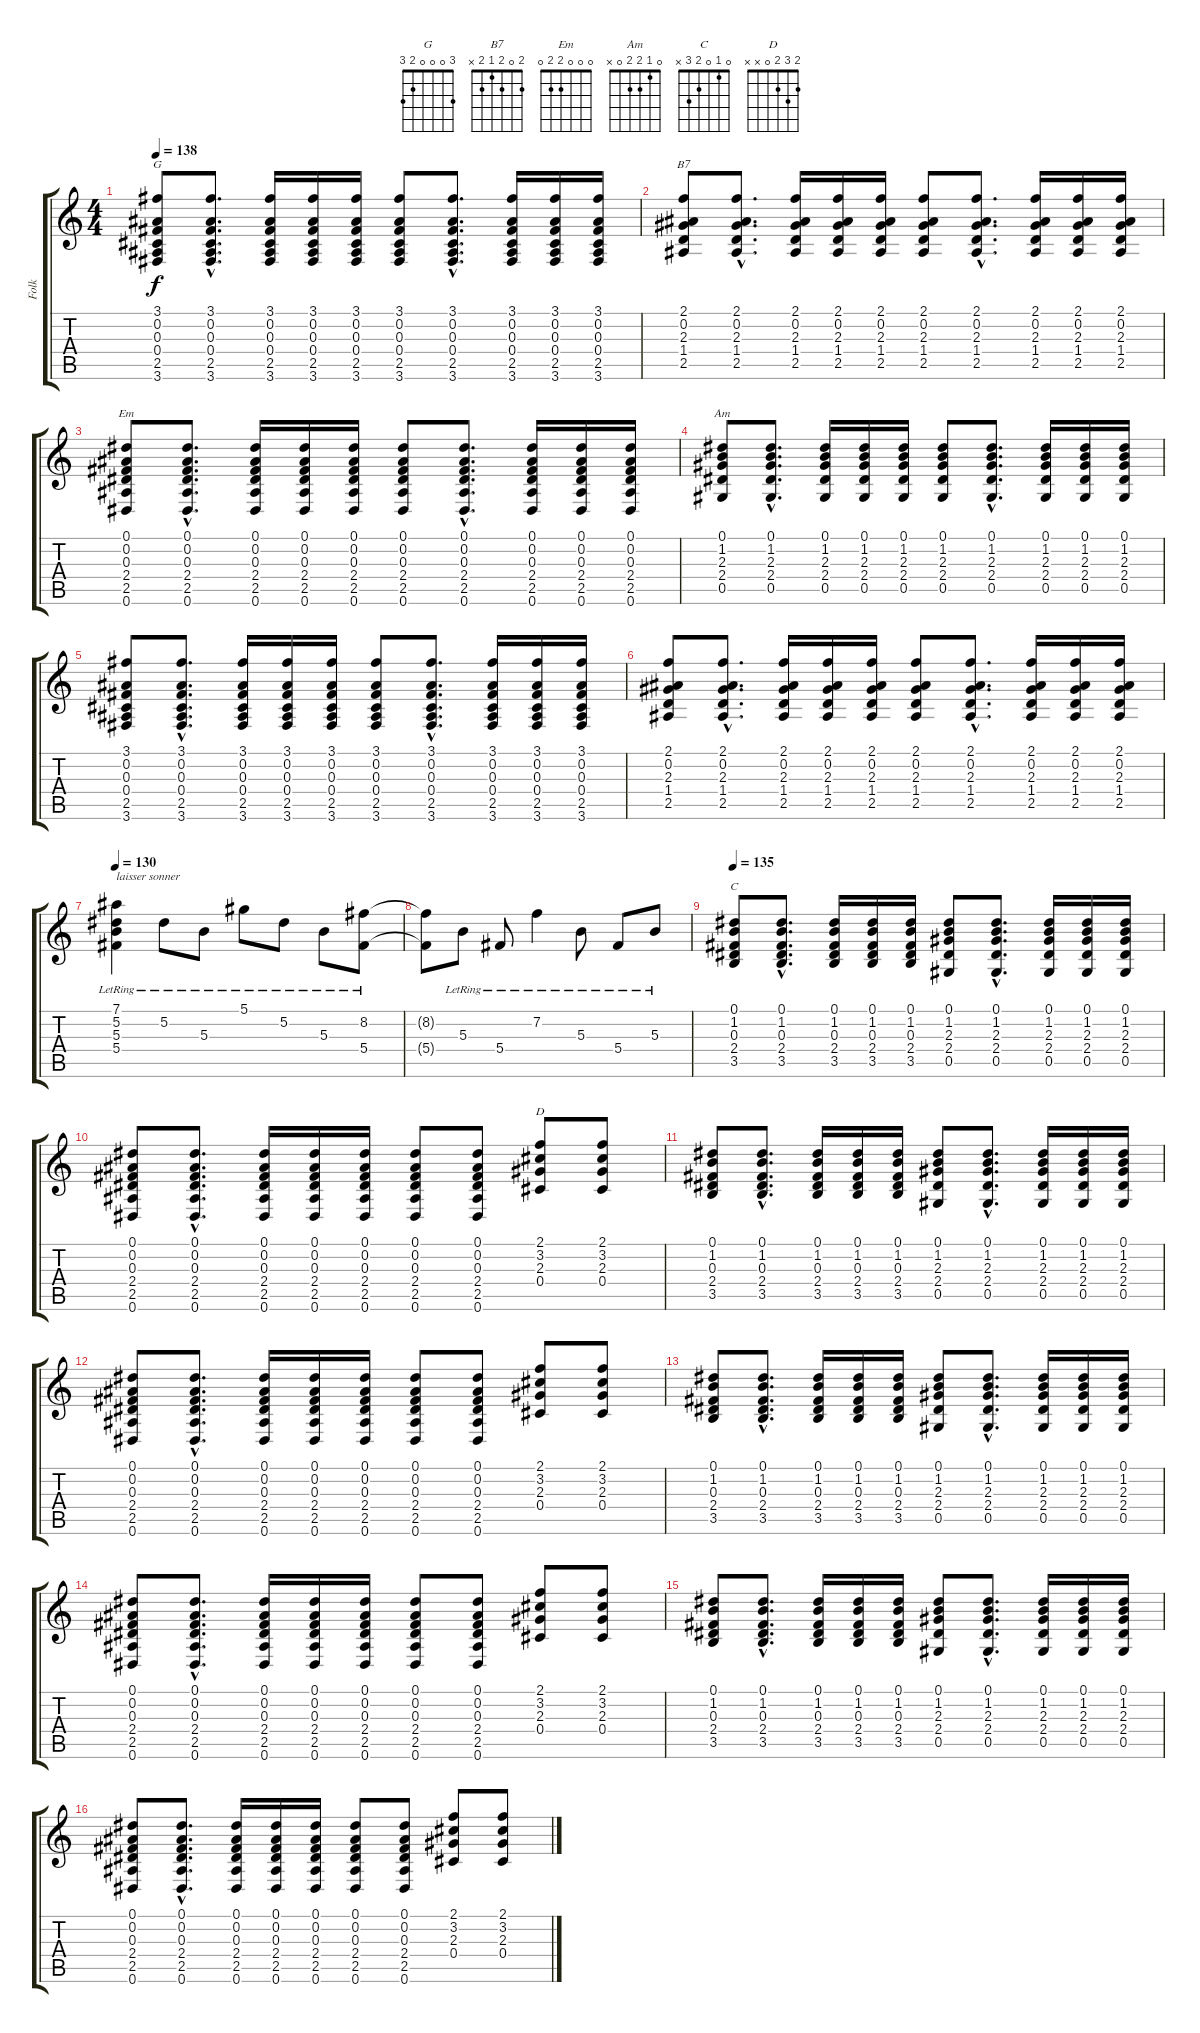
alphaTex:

\track ("Folk" "Folk") {instrument acousticguitarnylon}
\staff {score tabs}
\tuning (Eb4 Bb3 Gb3 Db3 Ab2 Eb2) {hide}
\chord ("G" 3 0 0 0 2 3)
\chord ("B7" 2 0 2 1 2 x)
\chord ("Em" 0 0 0 2 2 0)
\chord ("Am" 0 1 2 2 0 x)
\chord ("C" 0 1 0 2 3 x)
\chord ("D" 2 3 2 0 x x)
\ts (4 4)
\tempo 138
\clef g2
\ks c
(3.1 0.2 0.3 0.4 2.5 3.6).8{ch "G" dy f} (3.1{hac} 0.2{hac} 0.3{hac} 0.4{hac} 2.5{hac} 3.6{hac}).8{d} (3.1 0.2 0.3 0.4 2.5 3.6).16 (3.1 0.2 0.3 0.4 2.5 3.6).16 (3.1 0.2 0.3 0.4 2.5 3.6).16 (3.1 0.2 0.3 0.4 2.5 3.6).8 (3.1{hac} 0.2{hac} 0.3{hac} 0.4{hac} 2.5{hac} 3.6{hac}).8{d} (3.1 0.2 0.3 0.4 2.5 3.6).16 (3.1 0.2 0.3 0.4 2.5 3.6).16 (3.1 0.2 0.3 0.4 2.5 3.6).16 |
(2.1 0.2 2.3 1.4 2.5).8{ch "B7"} (2.1{hac} 0.2{hac} 2.3{hac} 1.4{hac} 2.5{hac}).8{d} (2.1 0.2 2.3 1.4 2.5).16 (2.1 0.2 2.3 1.4 2.5).16 (2.1 0.2 2.3 1.4 2.5).16 (2.1 0.2 2.3 1.4 2.5).8 (2.1{hac} 0.2{hac} 2.3{hac} 1.4{hac} 2.5{hac}).8{d} (2.1 0.2 2.3 1.4 2.5).16 (2.1 0.2 2.3 1.4 2.5).16 (2.1 0.2 2.3 1.4 2.5).16 |
(0.1 0.2 0.3 2.4 2.5 0.6).8{ch "Em"} (0.1{hac} 0.2{hac} 0.3{hac} 2.4{hac} 2.5{hac} 0.6{hac}).8{d} (0.1 0.2 0.3 2.4 2.5 0.6).16 (0.1 0.2 0.3 2.4 2.5 0.6).16 (0.1 0.2 0.3 2.4 2.5 0.6).16 (0.1 0.2 0.3 2.4 2.5 0.6).8 (0.1{hac} 0.2{hac} 0.3{hac} 2.4{hac} 2.5{hac} 0.6{hac}).8{d} (0.1 0.2 0.3 2.4 2.5 0.6).16 (0.1 0.2 0.3 2.4 2.5 0.6).16 (0.1 0.2 0.3 2.4 2.5 0.6).16 |
(0.1 1.2 2.3 2.4 0.5).8{ch "Am"} (0.1{hac} 1.2{hac} 2.3{hac} 2.4{hac} 0.5{hac}).8{d} (0.1 1.2 2.3 2.4 0.5).16 (0.1 1.2 2.3 2.4 0.5).16 (0.1 1.2 2.3 2.4 0.5).16 (0.1 1.2 2.3 2.4 0.5).8 (0.1{hac} 1.2{hac} 2.3{hac} 2.4{hac} 0.5{hac}).8{d} (0.1 1.2 2.3 2.4 0.5).16 (0.1 1.2 2.3 2.4 0.5).16 (0.1 1.2 2.3 2.4 0.5).16 |
(3.1 0.2 0.3 0.4 2.5 3.6).8 (3.1{hac} 0.2{hac} 0.3{hac} 0.4{hac} 2.5{hac} 3.6{hac}).8{d} (3.1 0.2 0.3 0.4 2.5 3.6).16 (3.1 0.2 0.3 0.4 2.5 3.6).16 (3.1 0.2 0.3 0.4 2.5 3.6).16 (3.1 0.2 0.3 0.4 2.5 3.6).8 (3.1{hac} 0.2{hac} 0.3{hac} 0.4{hac} 2.5{hac} 3.6{hac}).8{d} (3.1 0.2 0.3 0.4 2.5 3.6).16 (3.1 0.2 0.3 0.4 2.5 3.6).16 (3.1 0.2 0.3 0.4 2.5 3.6).16 |
(2.1 0.2 2.3 1.4 2.5).8 (2.1{hac} 0.2{hac} 2.3{hac} 1.4{hac} 2.5{hac}).8{d} (2.1 0.2 2.3 1.4 2.5).16 (2.1 0.2 2.3 1.4 2.5).16 (2.1 0.2 2.3 1.4 2.5).16 (2.1 0.2 2.3 1.4 2.5).8 (2.1{hac} 0.2{hac} 2.3{hac} 1.4{hac} 2.5{hac}).8{d} (2.1 0.2 2.3 1.4 2.5).16 (2.1 0.2 2.3 1.4 2.5).16 (2.1 0.2 2.3 1.4 2.5).16 |
\tempo 130
(7.1{lr} 5.2{lr} 5.3{lr} 5.4{lr}).4{txt "laisser sonner"} 5.2{lr}.8 5.3{lr}.8 5.1{lr}.8 5.2{lr}.8 5.3{lr}.8 (8.2{lr} 5.4{lr}).8 |
(8.2{t} 5.4{t}).8 5.3{lr}.8 5.4{lr}.8 7.2{lr}.4 5.3{lr}.8 5.4{lr}.8 5.3{lr}.8 |
\tempo 135
(0.1 1.2 0.3 2.4 3.5).8{ch "C"} (0.1{hac} 1.2{hac} 0.3{hac} 2.4{hac} 3.5{hac}).8{d} (0.1 1.2 0.3 2.4 3.5).16 (0.1 1.2 0.3 2.4 3.5).16 (0.1 1.2 0.3 2.4 3.5).16 (0.1 1.2 2.3 2.4 0.5).8 (0.1{hac} 1.2{hac} 2.3{hac} 2.4{hac} 0.5{hac}).8{d} (0.1 1.2 2.3 2.4 0.5).16 (0.1 1.2 2.3 2.4 0.5).16 (0.1 1.2 2.3 2.4 0.5).16 |
(0.1 0.2 0.3 2.4 2.5 0.6).8 (0.1{hac} 0.2{hac} 0.3{hac} 2.4{hac} 2.5{hac} 0.6{hac}).8{d} (0.1 0.2 0.3 2.4 2.5 0.6).16 (0.1 0.2 0.3 2.4 2.5 0.6).16 (0.1 0.2 0.3 2.4 2.5 0.6).16 (0.1 0.2 0.3 2.4 2.5 0.6).8 (0.1 0.2 0.3 2.4 2.5 0.6).8 (2.1 3.2 2.3 0.4).8{ch "D"} (2.1 3.2 2.3 0.4).8 |
(0.1 1.2 0.3 2.4 3.5).8 (0.1{hac} 1.2{hac} 0.3{hac} 2.4{hac} 3.5{hac}).8{d} (0.1 1.2 0.3 2.4 3.5).16 (0.1 1.2 0.3 2.4 3.5).16 (0.1 1.2 0.3 2.4 3.5).16 (0.1 1.2 2.3 2.4 0.5).8 (0.1{hac} 1.2{hac} 2.3{hac} 2.4{hac} 0.5{hac}).8{d} (0.1 1.2 2.3 2.4 0.5).16 (0.1 1.2 2.3 2.4 0.5).16 (0.1 1.2 2.3 2.4 0.5).16 |
(0.1 0.2 0.3 2.4 2.5 0.6).8 (0.1{hac} 0.2{hac} 0.3{hac} 2.4{hac} 2.5{hac} 0.6{hac}).8{d} (0.1 0.2 0.3 2.4 2.5 0.6).16 (0.1 0.2 0.3 2.4 2.5 0.6).16 (0.1 0.2 0.3 2.4 2.5 0.6).16 (0.1 0.2 0.3 2.4 2.5 0.6).8 (0.1 0.2 0.3 2.4 2.5 0.6).8 (2.1 3.2 2.3 0.4).8 (2.1 3.2 2.3 0.4).8 |
(0.1 1.2 0.3 2.4 3.5).8 (0.1{hac} 1.2{hac} 0.3{hac} 2.4{hac} 3.5{hac}).8{d} (0.1 1.2 0.3 2.4 3.5).16 (0.1 1.2 0.3 2.4 3.5).16 (0.1 1.2 0.3 2.4 3.5).16 (0.1 1.2 2.3 2.4 0.5).8 (0.1{hac} 1.2{hac} 2.3{hac} 2.4{hac} 0.5{hac}).8{d} (0.1 1.2 2.3 2.4 0.5).16 (0.1 1.2 2.3 2.4 0.5).16 (0.1 1.2 2.3 2.4 0.5).16 |
(0.1 0.2 0.3 2.4 2.5 0.6).8 (0.1{hac} 0.2{hac} 0.3{hac} 2.4{hac} 2.5{hac} 0.6{hac}).8{d} (0.1 0.2 0.3 2.4 2.5 0.6).16 (0.1 0.2 0.3 2.4 2.5 0.6).16 (0.1 0.2 0.3 2.4 2.5 0.6).16 (0.1 0.2 0.3 2.4 2.5 0.6).8 (0.1 0.2 0.3 2.4 2.5 0.6).8 (2.1 3.2 2.3 0.4).8 (2.1 3.2 2.3 0.4).8 |
(0.1 1.2 0.3 2.4 3.5).8 (0.1{hac} 1.2{hac} 0.3{hac} 2.4{hac} 3.5{hac}).8{d} (0.1 1.2 0.3 2.4 3.5).16 (0.1 1.2 0.3 2.4 3.5).16 (0.1 1.2 0.3 2.4 3.5).16 (0.1 1.2 2.3 2.4 0.5).8 (0.1{hac} 1.2{hac} 2.3{hac} 2.4{hac} 0.5{hac}).8{d} (0.1 1.2 2.3 2.4 0.5).16 (0.1 1.2 2.3 2.4 0.5).16 (0.1 1.2 2.3 2.4 0.5).16 |
(0.1 0.2 0.3 2.4 2.5 0.6).8 (0.1{hac} 0.2{hac} 0.3{hac} 2.4{hac} 2.5{hac} 0.6{hac}).8{d} (0.1 0.2 0.3 2.4 2.5 0.6).16 (0.1 0.2 0.3 2.4 2.5 0.6).16 (0.1 0.2 0.3 2.4 2.5 0.6).16 (0.1 0.2 0.3 2.4 2.5 0.6).8 (0.1 0.2 0.3 2.4 2.5 0.6).8 (2.1 3.2 2.3 0.4).8 (2.1 3.2 2.3 0.4).8
